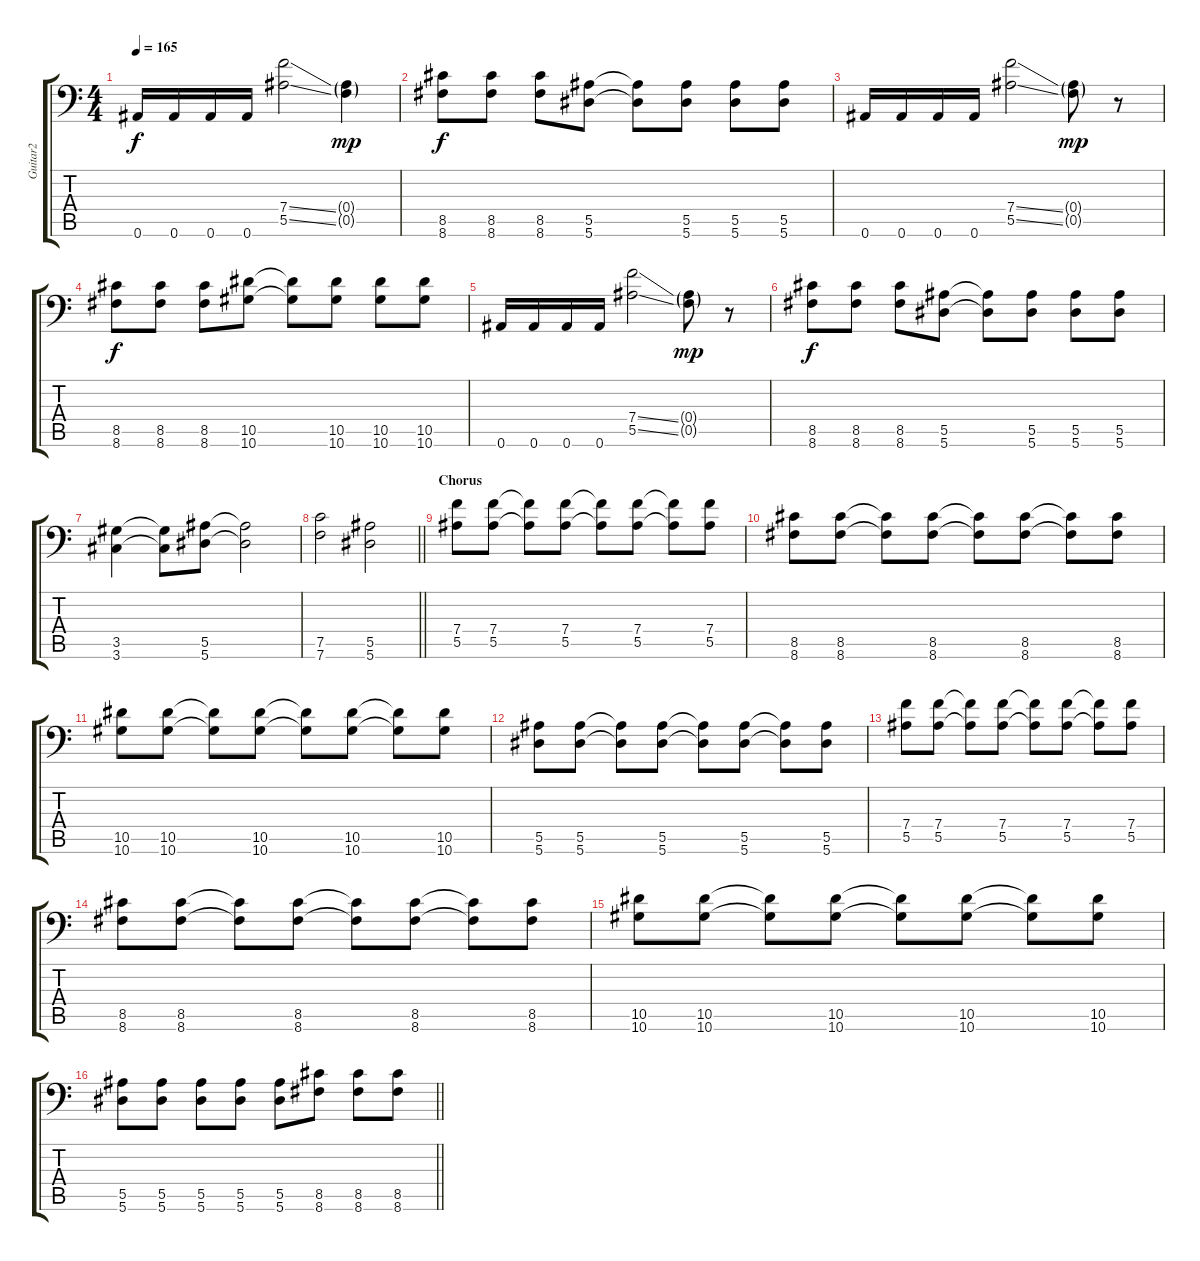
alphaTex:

\track ("Guitar2" "Guitar2") {instrument distortionguitar}
\staff {score tabs}
\tuning (C4 G3 Eb3 Bb2 F2 Bb1) {hide}
\ts (4 4)
\tempo 165
\clef f4
\ks c
0.6.16{dy f} 0.6.16 0.6.16 0.6.16 (7.4{ss} 5.5{ss}).2 (0.4{g} 0.5{g}).4{dy mp} |
(8.5 8.6).8{dy f} (8.5 8.6).8 (8.5 8.6).8 (5.5 5.6).8 (5.5{t} 5.6{t}).8 (5.5 5.6).8 (5.5 5.6).8 (5.5 5.6).8 |
0.6.16 0.6.16 0.6.16 0.6.16 (7.4{ss} 5.5{ss}).2 (0.4{g} 0.5{g}).8{dy mp} r.8 |
(8.5 8.6).8{dy f} (8.5 8.6).8 (8.5 8.6).8 (10.5 10.6).8 (10.5{t} 10.6{t}).8 (10.5 10.6).8 (10.5 10.6).8 (10.5 10.6).8 |
0.6.16 0.6.16 0.6.16 0.6.16 (7.4{ss} 5.5{ss}).2 (0.4{g} 0.5{g}).8{dy mp} r.8 |
(8.5 8.6).8{dy f} (8.5 8.6).8 (8.5 8.6).8 (5.5 5.6).8 (5.5{t} 5.6{t}).8 (5.5 5.6).8 (5.5 5.6).8 (5.5 5.6).8 |
(3.5 3.6).4{volume 10} (3.5{t} 3.6{t}).8 (5.5 5.6).8 (5.5{t} 5.6{t}).2 |
\barLineRight lightlight
(7.5 7.6).2 (5.5 5.6).2 |
\section ("" "Chorus")
(7.4 5.5).8{volume 13} (7.4 5.5).8 (7.4{t} 5.5{t}).8 (7.4 5.5).8 (7.4{t} 5.5{t}).8 (7.4 5.5).8 (7.4{t} 5.5{t}).8 (7.4 5.5).8 |
(8.5 8.6).8 (8.5 8.6).8 (8.5{t} 8.6{t}).8 (8.5 8.6).8 (8.5{t} 8.6{t}).8 (8.5 8.6).8 (8.5{t} 8.6{t}).8 (8.5 8.6).8 |
(10.5 10.6).8 (10.5 10.6).8 (10.5{t} 10.6{t}).8 (10.5 10.6).8 (10.5{t} 10.6{t}).8 (10.5 10.6).8 (10.5{t} 10.6{t}).8 (10.5 10.6).8 |
(5.5 5.6).8 (5.5 5.6).8 (5.5{t} 5.6{t}).8 (5.5 5.6).8 (5.5{t} 5.6{t}).8 (5.5 5.6).8 (5.5{t} 5.6{t}).8 (5.5 5.6).8 |
(7.4 5.5).8 (7.4 5.5).8 (7.4{t} 5.5{t}).8 (7.4 5.5).8 (7.4{t} 5.5{t}).8 (7.4 5.5).8 (7.4{t} 5.5{t}).8 (7.4 5.5).8 |
(8.5 8.6).8 (8.5 8.6).8 (8.5{t} 8.6{t}).8 (8.5 8.6).8 (8.5{t} 8.6{t}).8 (8.5 8.6).8 (8.5{t} 8.6{t}).8 (8.5 8.6).8 |
(10.5 10.6).8 (10.5 10.6).8 (10.5{t} 10.6{t}).8 (10.5 10.6).8 (10.5{t} 10.6{t}).8 (10.5 10.6).8 (10.5{t} 10.6{t}).8 (10.5 10.6).8 |
\barLineRight lightlight
(5.5 5.6).8 (5.5 5.6).8 (5.5 5.6).8 (5.5 5.6).8 (5.5 5.6).8 (8.5 8.6).8 (8.5 8.6).8 (8.5 8.6).8
